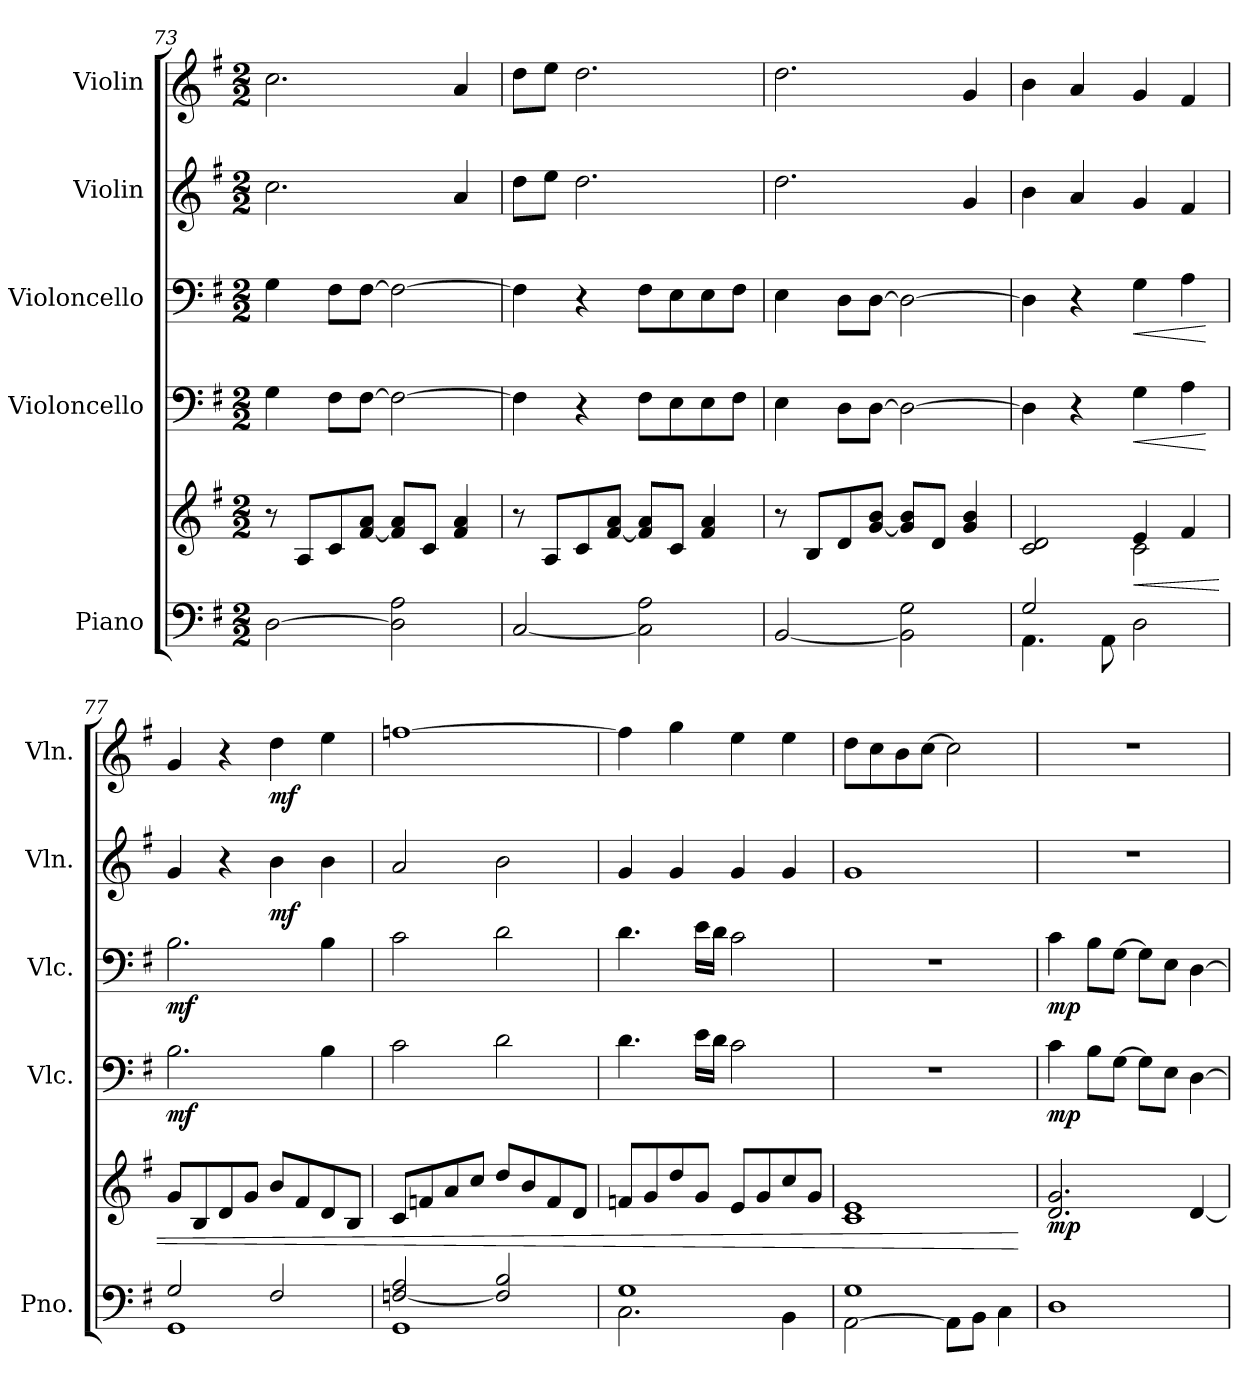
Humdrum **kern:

**kern	**kern	**dynam	**kern	**dynam	**kern	**dynam	**kern	**dynam	**kern	**dynam
*part5	*part5	*part5	*part4	*part4	*part3	*part3	*part2	*part2	*part1	*part1
*staff6	*staff5	*staff5/6	*staff4	*staff4	*staff3	*staff3	*staff2	*staff2	*staff1	*staff1
*I"Piano	*	*	*I"Violoncello	*	*I"Violoncello	*	*I"Violin	*	*I"Violin	*
*I'Pno.	*	*	*I'Vlc.	*	*I'Vlc.	*	*I'Vln.	*	*I'Vln.	*
*clefF4	*clefG2	*	*clefF4	*	*clefF4	*	*clefG2	*	*clefG2	*
*k[f#]	*k[f#]	*	*k[f#]	*	*k[f#]	*	*k[f#]	*	*k[f#]	*
*M2/2	*M2/2	*	*M2/2	*	*M2/2	*	*M2/2	*	*M2/2	*
=73	=73	=73	=73	=73	=73	=73	=73	=73	=73	=73
[2D\	8r	.	4G\	.	4G\	.	2.cc\	.	2.cc\	.
.	8A/L	.	.	.	.	.	.	.	.	.
.	8c/	.	8F#\L	.	8F#\L	.	.	.	.	.
.	[8f#/ 8a/J	.	[8F#\J	.	[8F#\J	.	.	.	.	.
2D\] 2A\	8f#/] 8a/L	.	2F#\_	.	2F#\_	.	.	.	.	.
.	8c/J	.	.	.	.	.	.	.	.	.
.	4f#/ 4a/	.	.	.	.	.	4a/	.	4a/	.
!!LO:LB:g=z
=74	=74	=74	=74	=74	=74	=74	=74	=74	=74	=74
[2C/	8r	.	4F#\]	.	4F#\]	.	8dd\L	.	8dd\L	.
.	8A/L	.	.	.	.	.	8ee\J	.	8ee\J	.
.	8c/	.	4r	.	4r	.	2.dd\	.	2.dd\	.
.	[8f#/ 8a/J	.	.	.	.	.	.	.	.	.
2C\] 2A\	8f#/] 8a/L	.	8F#\L	.	8F#\L	.	.	.	.	.
.	8c/J	.	8E\	.	8E\	.	.	.	.	.
.	4f#/ 4a/	.	8E\	.	8E\	.	.	.	.	.
.	.	.	8F#\J	.	8F#\J	.	.	.	.	.
=75	=75	=75	=75	=75	=75	=75	=75	=75	=75	=75
[2BB/	8r	.	4E\	.	4E\	.	2.dd\	.	2.dd\	.
.	8B/L	.	.	.	.	.	.	.	.	.
.	8d/	.	8D\L	.	8D\L	.	.	.	.	.
.	[8g/ 8b/J	.	[8D\J	.	[8D\J	.	.	.	.	.
2BB\] 2G\	8g/] 8b/L	.	2D\_	.	2D\_	.	.	.	.	.
.	8d/J	.	.	.	.	.	.	.	.	.
.	4g/ 4b/	.	.	.	.	.	4g/	.	4g/	.
=76	=76	=76	=76	=76	=76	=76	=76	=76	=76	=76
*^	*^	*	*	*	*	*	*	*	*	*
4.AA\	2G/	2c/ 2d/	2ryy	.	4D\]	.	4D\]	.	4b\	.	4b\	.
.	.	.	.	.	4r	.	4r	.	4a/	.	4a/	.
8AA\	.	.	.	.	.	.	.	.	.	.	.	.
!	!	!	!	!LO:HP:b	!	!LO:HP:b	!	!LO:HP:b	!	!	!	!
2D\	2ryy	2c\	4e/	<	4G\	<	4G\	<	4g/	.	4g/	.
.	.	.	4f#/	.	4A\	.	4A\	.	4f#/	.	4f#/	.
*v	*v	*	*	*	*	*	*	*	*	*	*	*
*	*v	*v	*	*	*	*	*	*	*	*	*
.	.	.	.	[	.	[	.	.	.	.
=77	=77	=77	=77	=77	=77	=77	=77	=77	=77	=77
*^	*	*	*	*	*	*	*	*	*	*
!	!	!	!	!	!LO:DY:b	!	!LO:DY:b	!	!	!	!
1GG	2G/	8g/L	.	2.B\	mf	2.B\	mf	4g/	.	4g/	.
.	.	8B/	.	.	.	.	.	.	.	.	.
.	.	8d/	.	.	.	.	.	4r	.	4r	.
.	.	8g/J	.	.	.	.	.	.	.	.	.
!	!	!	!	!	!	!	!	!	!LO:DY:b	!	!LO:DY:b
.	2F#/	8b/L	.	.	.	.	.	4b\	mf	4dd\	mf
.	.	8f#/	.	.	.	.	.	.	.	.	.
.	.	8d/	.	4B\	.	4B\	.	4b\	.	4ee\	.
.	.	8B/J	.	.	.	.	.	.	.	.	.
=78	=78	=78	=78	=78	=78	=78	=78	=78	=78	=78	=78
1GG	[2Fn/ 2A/	8c/L	.	2c\	.	2c\	.	2a/	.	[1ffn	.
.	.	8fn/	.	.	.	.	.	.	.	.	.
.	.	8a/	.	.	.	.	.	.	.	.	.
.	.	8cc/J	.	.	.	.	.	.	.	.	.
.	2F/] 2B/	8dd/L	.	2d\	.	2d\	.	2b\	.	.	.
.	.	8b/	.	.	.	.	.	.	.	.	.
.	.	8f/	.	.	.	.	.	.	.	.	.
.	.	8d/J	.	.	.	.	.	.	.	.	.
!!LO:PB:g=z
=79	=79	=79	=79	=79	=79	=79	=79	=79	=79	=79	=79
2.C\	1G	8fn/L	.	4.d\	.	4.d\	.	4g/	.	4ff\]	.
.	.	8g/	.	.	.	.	.	.	.	.	.
.	.	8dd/	.	.	.	.	.	4g/	.	4gg\	.
.	.	8g/J	.	16e\LL	.	16e\LL	.	.	.	.	.
.	.	.	.	16d\JJ	.	16d\JJ	.	.	.	.	.
.	.	8e/L	.	2c\	.	2c\	.	4g/	.	4ee\	.
.	.	8g/	.	.	.	.	.	.	.	.	.
4BB\	.	8cc/	.	.	.	.	.	4g/	.	4ee\	.
.	.	8g/J	.	.	.	.	.	.	.	.	.
=80	=80	=80	=80	=80	=80	=80	=80	=80	=80	=80	=80
[2AA\	1G	1c 1e	.	1r	.	1r	.	1g	.	8dd\L	.
.	.	.	.	.	.	.	.	.	.	8cc\	.
.	.	.	.	.	.	.	.	.	.	8b\	.
.	.	.	.	.	.	.	.	.	.	[8cc\J	.
8AA\L]	.	.	.	.	.	.	.	.	.	2cc\]	.
8BB\J	.	.	.	.	.	.	.	.	.	.	.
4C\	.	.	.	.	.	.	.	.	.	.	.
*v	*v	*	*	*	*	*	*	*	*	*	*
.	.	[	.	.	.	.	.	.	.	.
=81	=81	=81	=81	=81	=81	=81	=81	=81	=81	=81
!	!	!LO:DY:b	!	!LO:DY:b	!	!LO:DY:b	!	!	!	!
1D	2.d/ 2.g/	mp	4c\	mp	4c\	mp	1r	.	1r	.
.	.	.	8B\L	.	8B\L	.	.	.	.	.
.	.	.	[8G\J	.	[8G\J	.	.	.	.	.
.	.	.	8G\L]	.	8G\L]	.	.	.	.	.
.	.	.	8E\J	.	8E\J	.	.	.	.	.
.	[4d/	.	[4D\	.	[4D\	.	.	.	.	.
=	=	=	=	=	=	=	=	=	=	=
*-	*-	*-	*-	*-	*-	*-	*-	*-	*-	*-
